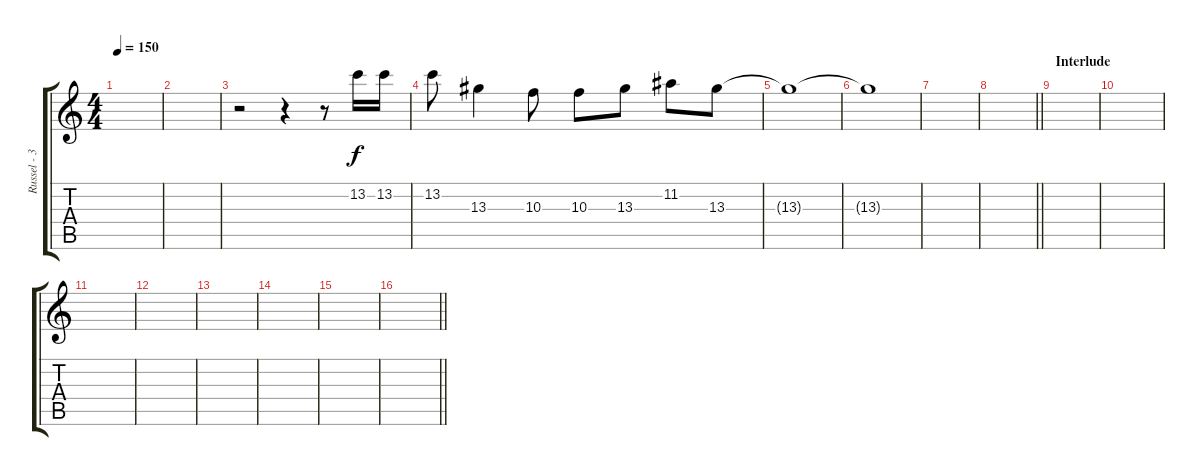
\track ("Russel - 3rd Guitar" "Russel - 3") {instrument electricguitarjazz}
\staff {score tabs}
\tuning (E4 B3 G3 D3 A2 E2) {hide}
\ts (4 4)
\tempo 150
\clef g2
\ks c
|
|
r.2 r.4 r.8 13.2.16 13.2.16 |
13.2.8 13.3.4 10.3.8 10.3.8 13.3.8 11.2.8 13.3.8 |
13.3{t}.1 |
13.3{t}.1 |
|
\barLineRight lightlight
|
\section ("" "Interlude")
|
|
|
|
|
|
|
\barLineRight lightlight
